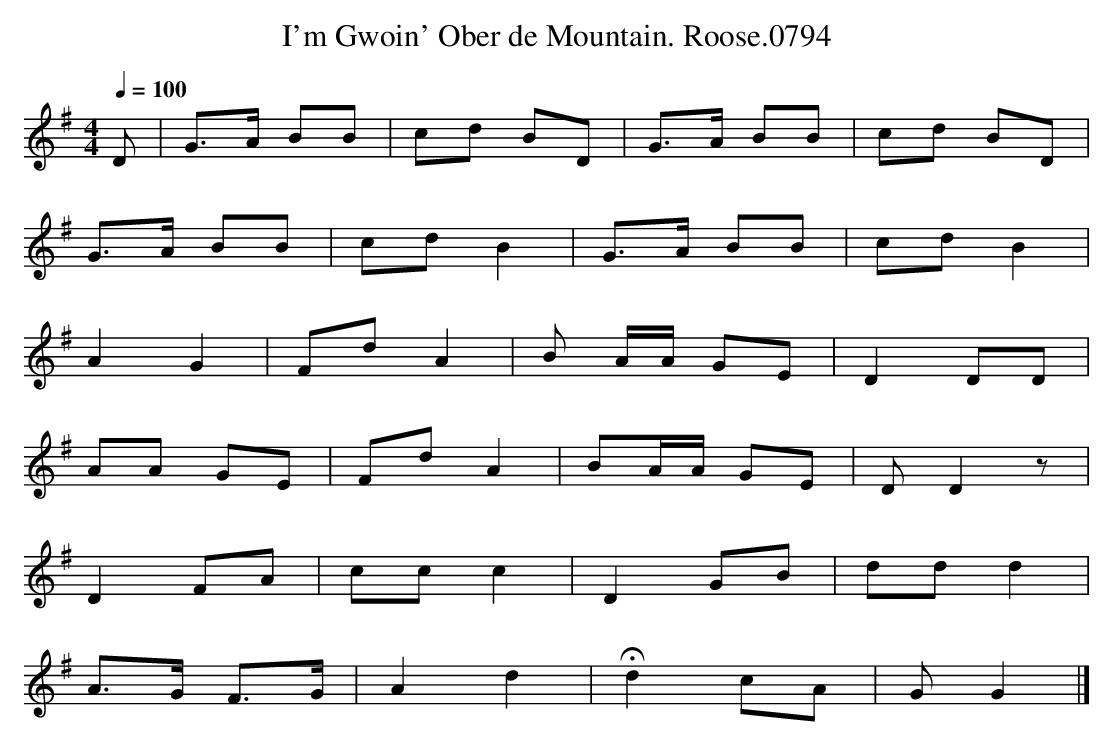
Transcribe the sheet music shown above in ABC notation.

X:1
T:I'm Gwoin' Ober de Mountain. Roose.0794
M:4/4
L:1/8
Q:1/4=100
K:G
D | G>A BB | cd BD | G>A BB | cd BD |
G>A BB | cd B2 |  G>A BB | cd B2 |
A2 G2 | Fd A2 | B A/A/ GE | D2 DD |
AA GE | Fd A2 | BA/A/ GE | D D2 z |
D2 FA | cc c2 | D2 GB | dd d2 |
A>G F>G | A2 d2 | !fermata! d2 cA | G G2|]
